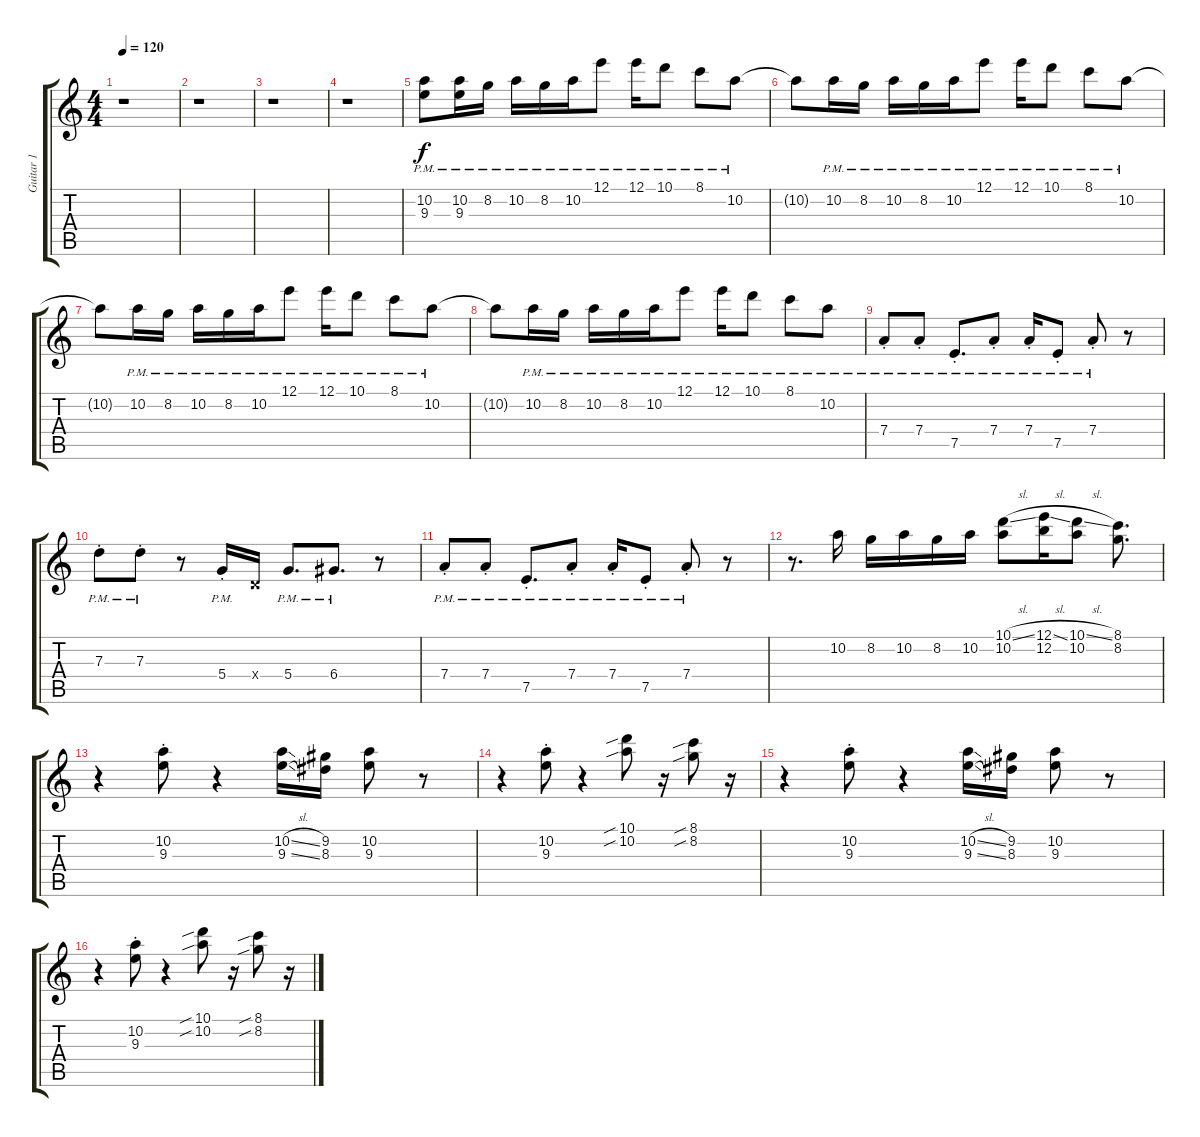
\track ("Guitar 1" "Guitar 1") {instrument overdrivenguitar}
\staff {score tabs}
\tuning (E4 B3 G3 D3 A2 E2) {hide}
\ts (4 4)
\tempo 120
\clef g2
\ks c
r.1{dy f} |
r.1 |
r.1 |
r.1 |
(10.2{pm} 9.3{pm}).8 (10.2{pm} 9.3{pm}).16 8.2{pm}.16 10.2{pm}.16 8.2{pm}.16 10.2{pm}.16 12.1{pm}.8 12.1{pm}.16 10.1{pm}.8 8.1{pm}.8 10.2{pm}.8 |
10.2{t}.8 10.2{pm}.16 8.2{pm}.16 10.2{pm}.16 8.2{pm}.16 10.2{pm}.16 12.1{pm}.8 12.1{pm}.16 10.1{pm}.8 8.1{pm}.8 10.2{pm}.8 |
10.2{t}.8 10.2{pm}.16 8.2{pm}.16 10.2{pm}.16 8.2{pm}.16 10.2{pm}.16 12.1{pm}.8 12.1{pm}.16 10.1{pm}.8 8.1{pm}.8 10.2{pm}.8 |
10.2{t}.8 10.2{pm}.16 8.2{pm}.16 10.2{pm}.16 8.2{pm}.16 10.2{pm}.16 12.1{pm}.8 12.1{pm}.16 10.1{pm}.8 8.1{pm}.8 10.2{pm}.8 |
7.4{pm st}.8 7.4{pm st}.8 7.5{pm st}.8{d} 7.4{pm st}.8 7.4{pm st}.16 7.5{pm st}.8 7.4{pm st}.8 r.8 |
7.3{pm st}.8 7.3{pm st}.8 r.8 5.4{pm st}.16 0.4{x}.16 5.4{pm}.8{d} 6.4{pm}.8{d} r.8 |
7.4{pm st}.8 7.4{pm st}.8 7.5{pm st}.8{d} 7.4{pm st}.8 7.4{pm st}.16 7.5{pm st}.8 7.4{pm st}.8 r.8 |
r.8{d} 10.2.16 8.2.16 10.2.16 8.2.16 10.2.16 (10.1{sl} 10.2).8 (12.1{sl} 12.2).16 (10.1{sl} 10.2).8 (8.1 8.2).8{d} |
r.4 (10.2 9.3{st}).8 r.4 (10.2{sl} 9.3{sl}).16 (9.2 8.3).16 (10.2 9.3).8 r.8 |
r.4 (10.2 9.3{st}).8 r.4 (10.1{sib} 10.2{sib}).8 r.16 (8.1{sib} 8.2{sib}).8 r.16 |
r.4 (10.2 9.3{st}).8 r.4 (10.2{sl} 9.3{sl}).16 (9.2 8.3).16 (10.2 9.3).8 r.8 |
r.4 (10.2 9.3{st}).8 r.4 (10.1{sib} 10.2{sib}).8 r.16 (8.1{sib} 8.2{sib}).8 r.16
